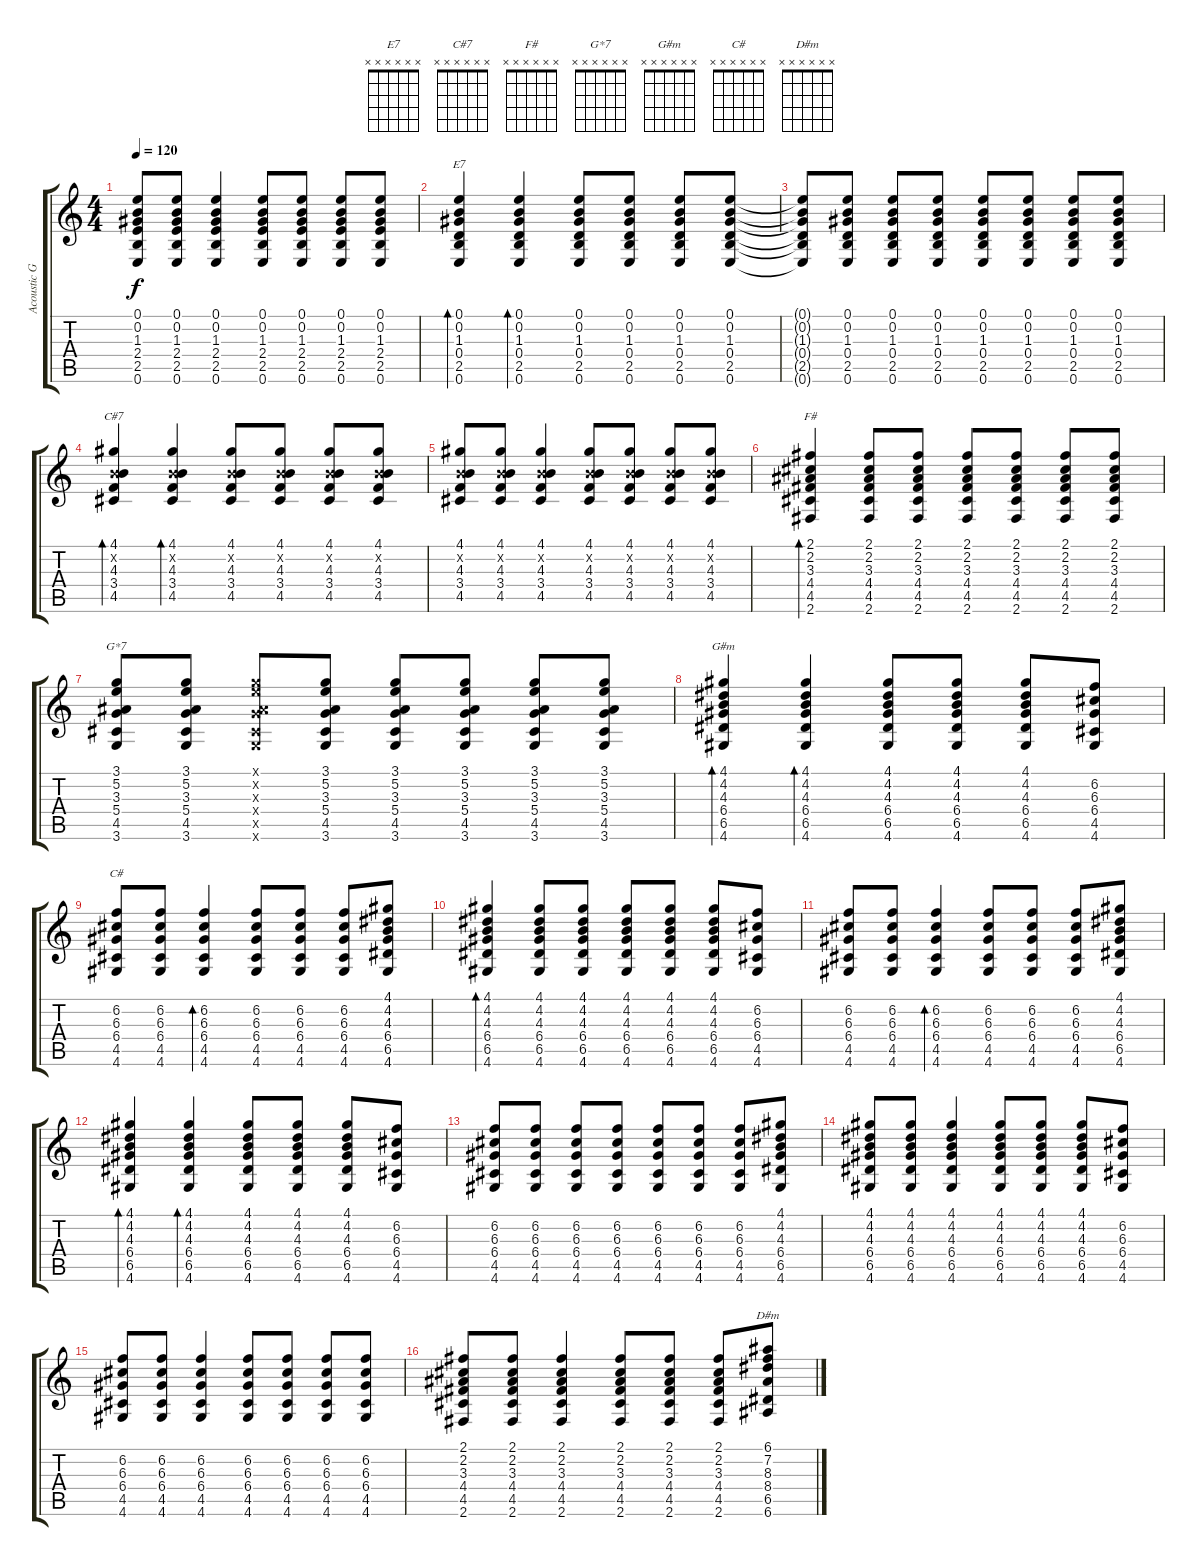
\track ("Acoustic Guitar 12-String" "Acoustic G") {instrument acousticguitarsteel}
\staff {score tabs}
\tuning (E4 B3 G3 D3 A2 E2) {hide}
\chord ("E7" x x x x x x)
\chord ("C#7" x x x x x x)
\chord ("F#" x x x x x x)
\chord ("G*7" x x x x x x)
\chord ("G#m" x x x x x x)
\chord ("C#" x x x x x x)
\chord ("D#m" x x x x x x)
\ts (4 4)
\tempo 120
\clef g2
\ks c
(0.1 0.2 1.3 2.4 2.5 0.6).8{dy f} (0.1 0.2 1.3 2.4 2.5 0.6).8 (0.1 0.2 1.3 2.4 2.5 0.6).4 (0.1 0.2 1.3 2.4 2.5 0.6).8 (0.1 0.2 1.3 2.4 2.5 0.6).8 (0.1 0.2 1.3 2.4 2.5 0.6).8 (0.1 0.2 1.3 2.4 2.5 0.6).8 |
(0.1 0.2 1.3 0.4 2.5 0.6).4{bd 60 ch "E7"} (0.1 0.2 1.3 0.4 2.5 0.6).4{bd 60} (0.1 0.2 1.3 0.4 2.5 0.6).8 (0.1 0.2 1.3 0.4 2.5 0.6).8 (0.1 0.2 1.3 0.4 2.5 0.6).8 (0.1 0.2 1.3 0.4 2.5 0.6).8 |
(0.1{t} 0.2{t} 1.3{t} 0.4{t} 2.5{t} 0.6{t}).8 (0.1 0.2 1.3 0.4 2.5 0.6).8 (0.1 0.2 1.3 0.4 2.5 0.6).8 (0.1 0.2 1.3 0.4 2.5 0.6).8 (0.1 0.2 1.3 0.4 2.5 0.6).8 (0.1 0.2 1.3 0.4 2.5 0.6).8 (0.1 0.2 1.3 0.4 2.5 0.6).8 (0.1 0.2 1.3 0.4 2.5 0.6).8 |
(4.1 0.2{x} 4.3 3.4 4.5).4{bd 60 ch "C#7"} (4.1 0.2{x} 4.3 3.4 4.5).4{bd 60} (4.1 0.2{x} 4.3 3.4 4.5).8 (4.1 0.2{x} 4.3 3.4 4.5).8 (4.1 0.2{x} 4.3 3.4 4.5).8 (4.1 0.2{x} 4.3 3.4 4.5).8 |
(4.1 0.2{x} 4.3 3.4 4.5).8 (4.1 0.2{x} 4.3 3.4 4.5).8 (4.1 0.2{x} 4.3 3.4 4.5).4 (4.1 0.2{x} 4.3 3.4 4.5).8 (4.1 0.2{x} 4.3 3.4 4.5).8 (4.1 0.2{x} 4.3 3.4 4.5).8 (4.1 0.2{x} 4.3 3.4 4.5).8 |
(2.1 2.2 3.3 4.4 4.5 2.6).4{bd 60 ch "F#"} (2.1 2.2 3.3 4.4 4.5 2.6).8 (2.1 2.2 3.3 4.4 4.5 2.6).8 (2.1 2.2 3.3 4.4 4.5 2.6).8 (2.1 2.2 3.3 4.4 4.5 2.6).8 (2.1 2.2 3.3 4.4 4.5 2.6).8 (2.1 2.2 3.3 4.4 4.5 2.6).8 |
(3.1 5.2 3.3 5.4 4.5 3.6).8{ch "G*7"} (3.1 5.2 3.3 5.4 4.5 3.6).8 (3.1{x} 5.2{x} 3.3{x} 5.4{x} 4.5{x} 3.6{x}).8 (3.1 5.2 3.3 5.4 4.5 3.6).8 (3.1 5.2 3.3 5.4 4.5 3.6).8 (3.1 5.2 3.3 5.4 4.5 3.6).8 (3.1 5.2 3.3 5.4 4.5 3.6).8 (3.1 5.2 3.3 5.4 4.5 3.6).8 |
(4.1 4.2 4.3 6.4 6.5 4.6).4{bd 60 ch "G#m"} (4.1 4.2 4.3 6.4 6.5 4.6).4{bd 60} (4.1 4.2 4.3 6.4 6.5 4.6).8 (4.1 4.2 4.3 6.4 6.5 4.6).8 (4.1 4.2 4.3 6.4 6.5 4.6).8 (6.2 6.3 6.4 4.5 4.6).8 |
(6.2 6.3 6.4 4.5 4.6).8{ch "C#"} (6.2 6.3 6.4 4.5 4.6).8 (6.2 6.3 6.4 4.5 4.6).4{bd 60} (6.2 6.3 6.4 4.5 4.6).8 (6.2 6.3 6.4 4.5 4.6).8 (6.2 6.3 6.4 4.5 4.6).8 (4.1 4.2 4.3 6.4 6.5 4.6).8 |
(4.1 4.2 4.3 6.4 6.5 4.6).4{bd 60} (4.1 4.2 4.3 6.4 6.5 4.6).8 (4.1 4.2 4.3 6.4 6.5 4.6).8 (4.1 4.2 4.3 6.4 6.5 4.6).8 (4.1 4.2 4.3 6.4 6.5 4.6).8 (4.1 4.2 4.3 6.4 6.5 4.6).8 (6.2 6.3 6.4 4.5 4.6).8 |
(6.2 6.3 6.4 4.5 4.6).8 (6.2 6.3 6.4 4.5 4.6).8 (6.2 6.3 6.4 4.5 4.6).4{bd 60} (6.2 6.3 6.4 4.5 4.6).8 (6.2 6.3 6.4 4.5 4.6).8 (6.2 6.3 6.4 4.5 4.6).8 (4.1 4.2 4.3 6.4 6.5 4.6).8 |
(4.1 4.2 4.3 6.4 6.5 4.6).4{bd 60} (4.1 4.2 4.3 6.4 6.5 4.6).4{bd 60} (4.1 4.2 4.3 6.4 6.5 4.6).8 (4.1 4.2 4.3 6.4 6.5 4.6).8 (4.1 4.2 4.3 6.4 6.5 4.6).8 (6.2 6.3 6.4 4.5 4.6).8 |
(6.2 6.3 6.4 4.5 4.6).8 (6.2 6.3 6.4 4.5 4.6).8 (6.2 6.3 6.4 4.5 4.6).8 (6.2 6.3 6.4 4.5 4.6).8 (6.2 6.3 6.4 4.5 4.6).8 (6.2 6.3 6.4 4.5 4.6).8 (6.2 6.3 6.4 4.5 4.6).8 (4.1 4.2 4.3 6.4 6.5 4.6).8 |
(4.1 4.2 4.3 6.4 6.5 4.6).8 (4.1 4.2 4.3 6.4 6.5 4.6).8 (4.1 4.2 4.3 6.4 6.5 4.6).4 (4.1 4.2 4.3 6.4 6.5 4.6).8 (4.1 4.2 4.3 6.4 6.5 4.6).8 (4.1 4.2 4.3 6.4 6.5 4.6).8 (6.2 6.3 6.4 4.5 4.6).8 |
(6.2 6.3 6.4 4.5 4.6).8 (6.2 6.3 6.4 4.5 4.6).8 (6.2 6.3 6.4 4.5 4.6).4 (6.2 6.3 6.4 4.5 4.6).8 (6.2 6.3 6.4 4.5 4.6).8 (6.2 6.3 6.4 4.5 4.6).8 (6.2 6.3 6.4 4.5 4.6).8 |
(2.1 2.2 3.3 4.4 4.5 2.6).8 (2.1 2.2 3.3 4.4 4.5 2.6).8 (2.1 2.2 3.3 4.4 4.5 2.6).4 (2.1 2.2 3.3 4.4 4.5 2.6).8 (2.1 2.2 3.3 4.4 4.5 2.6).8 (2.1 2.2 3.3 4.4 4.5 2.6).8 (6.1 7.2 8.3 8.4 6.5 6.6).8{ch "D#m"}
